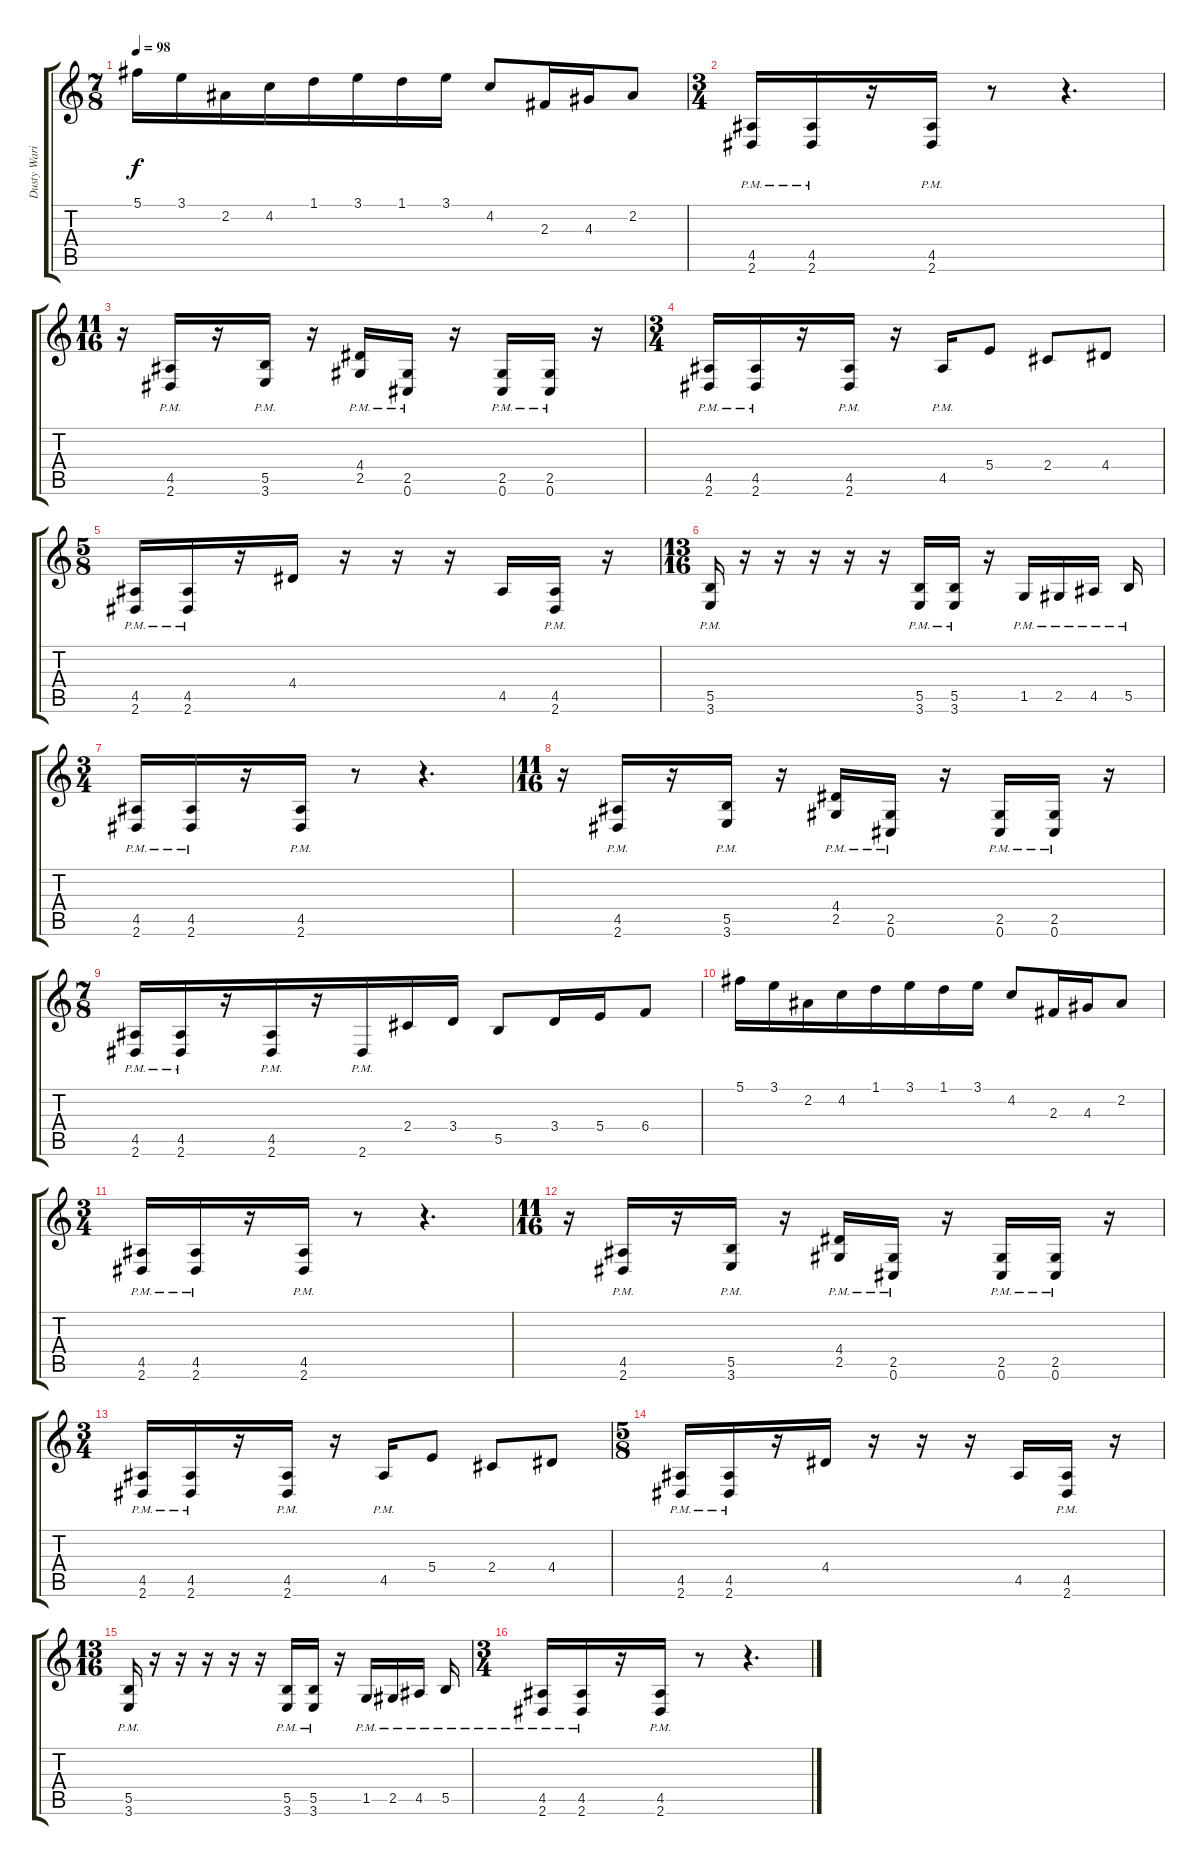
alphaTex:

\track ("Dusty Waring - Rhythm" "Dusty Wari") {instrument distortionguitar}
\staff {score tabs}
\tuning (Db4 Ab3 E3 B2 Gb2 Db2) {hide}
\ts (7 8)
\tempo 98
\clef g2
\ks c
5.1.16{dy f} 3.1.16 2.2.16 4.2.16 1.1.16 3.1.16 1.1.16 3.1.16 4.2.8 2.3.16 4.3.16 2.2.8 |
\ts (3 4)
(4.5{pm} 2.6{pm}).16 (4.5{pm} 2.6{pm}).16 r.16 (4.5{pm} 2.6{pm}).16 r.8 r.4{d} |
\ts (11 16)
r.16 (4.5{pm} 2.6{pm}).16 r.16 (5.5{pm} 3.6{pm}).16 r.16 (4.4{pm} 2.5{pm}).16 (2.5{pm} 0.6{pm}).16 r.16 (2.5{pm} 0.6{pm}).16 (2.5{pm} 0.6{pm}).16 r.16 |
\ts (3 4)
(4.5{pm} 2.6{pm}).16 (4.5{pm} 2.6{pm}).16 r.16 (4.5{pm} 2.6{pm}).16 r.16 4.5{pm}.16 5.4.8 2.4.8 4.4.8 |
\ts (5 8)
(4.5{pm} 2.6{pm}).16 (4.5{pm} 2.6{pm}).16 r.16 4.4.16 r.16 r.16 r.16 4.5.16 (4.5{pm} 2.6{pm}).16 r.16 |
\ts (13 16)
(5.5{pm} 3.6{pm}).16 r.16 r.16 r.16 r.16 r.16 (5.5{pm} 3.6{pm}).16 (5.5{pm} 3.6{pm}).16 r.16 1.5{pm}.16 2.5{pm}.16 4.5{pm}.16 5.5{pm}.16 |
\ts (3 4)
(4.5{pm} 2.6{pm}).16 (4.5{pm} 2.6{pm}).16 r.16 (4.5{pm} 2.6{pm}).16 r.8 r.4{d} |
\ts (11 16)
r.16 (4.5{pm} 2.6{pm}).16 r.16 (5.5{pm} 3.6{pm}).16 r.16 (4.4{pm} 2.5{pm}).16 (2.5{pm} 0.6{pm}).16 r.16 (2.5{pm} 0.6{pm}).16 (2.5{pm} 0.6{pm}).16 r.16 |
\ts (7 8)
(4.5{pm} 2.6{pm}).16 (4.5{pm} 2.6{pm}).16 r.16 (4.5{pm} 2.6{pm}).16 r.16 2.6{pm}.16 2.4.16 3.4.16 5.5.8 3.4.16 5.4.16 6.4.8 |
5.1.16 3.1.16 2.2.16 4.2.16 1.1.16 3.1.16 1.1.16 3.1.16 4.2.8 2.3.16 4.3.16 2.2.8 |
\ts (3 4)
(4.5{pm} 2.6{pm}).16 (4.5{pm} 2.6{pm}).16 r.16 (4.5{pm} 2.6{pm}).16 r.8 r.4{d} |
\ts (11 16)
r.16 (4.5{pm} 2.6{pm}).16 r.16 (5.5{pm} 3.6{pm}).16 r.16 (4.4{pm} 2.5{pm}).16 (2.5{pm} 0.6{pm}).16 r.16 (2.5{pm} 0.6{pm}).16 (2.5{pm} 0.6{pm}).16 r.16 |
\ts (3 4)
(4.5{pm} 2.6{pm}).16 (4.5{pm} 2.6{pm}).16 r.16 (4.5{pm} 2.6{pm}).16 r.16 4.5{pm}.16 5.4.8 2.4.8 4.4.8 |
\ts (5 8)
(4.5{pm} 2.6{pm}).16 (4.5{pm} 2.6{pm}).16 r.16 4.4.16 r.16 r.16 r.16 4.5.16 (4.5{pm} 2.6{pm}).16 r.16 |
\ts (13 16)
(5.5{pm} 3.6{pm}).16 r.16 r.16 r.16 r.16 r.16 (5.5{pm} 3.6{pm}).16 (5.5{pm} 3.6{pm}).16 r.16 1.5{pm}.16 2.5{pm}.16 4.5{pm}.16 5.5{pm}.16 |
\ts (3 4)
(4.5{pm} 2.6{pm}).16 (4.5{pm} 2.6{pm}).16 r.16 (4.5{pm} 2.6{pm}).16 r.8 r.4{d}
